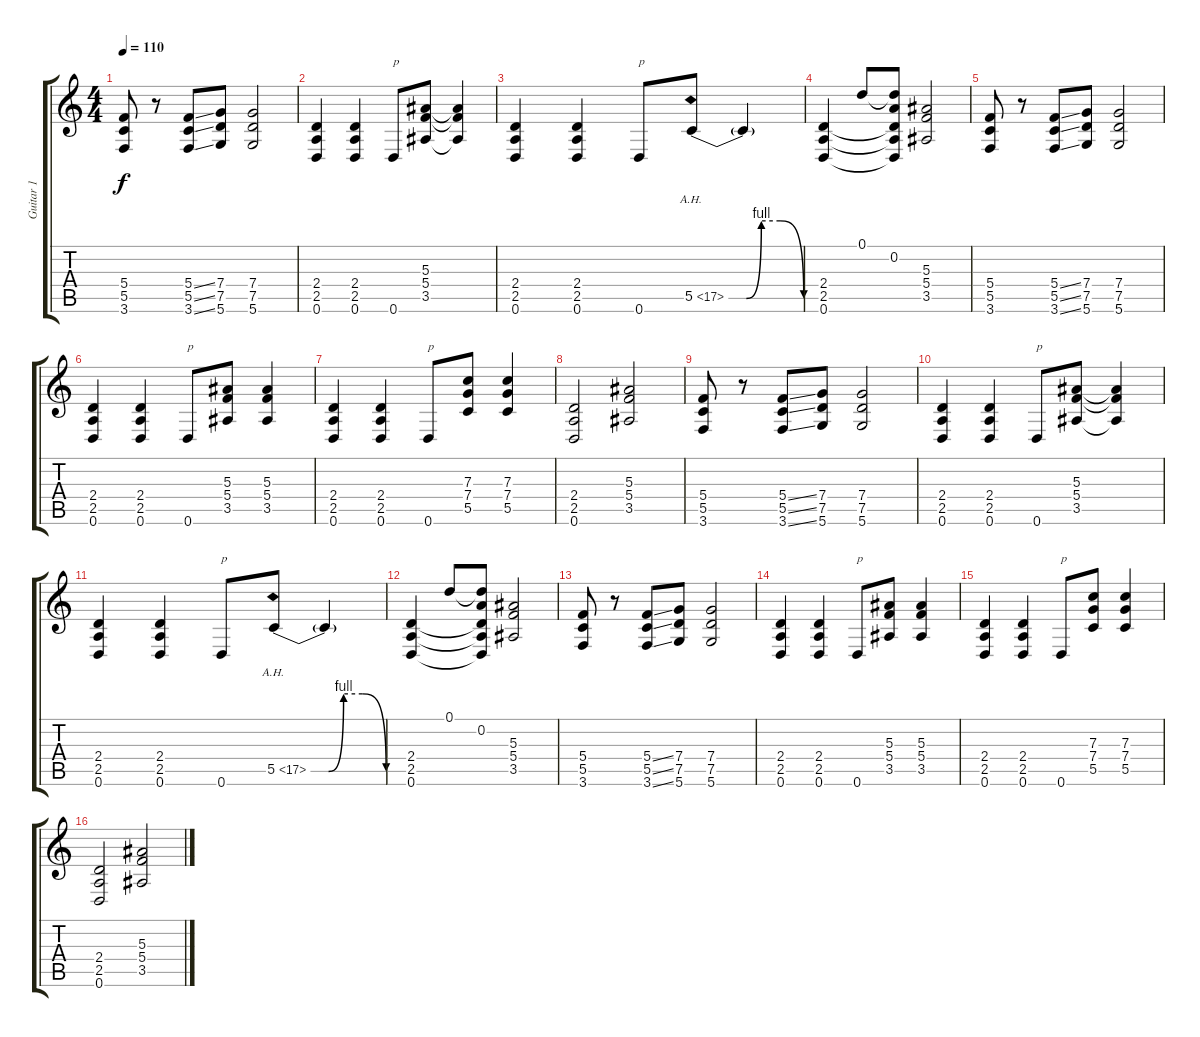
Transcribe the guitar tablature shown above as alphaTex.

\track ("Guitar 1" "Guitar 1") {instrument distortionguitar}
\staff {score tabs}
\tuning (D4 A3 F3 C3 G2 D2) {hide}
\ts (4 4)
\tempo 110
\clef g2
\ks c
(5.4 5.5 3.6).8{dy f} r.8 (5.4{ss} 5.5{ss} 3.6{ss}).8 (7.4 7.5 5.6).8 (7.4 7.5 5.6).2 |
(2.4 2.5 0.6).4 (2.4 2.5 0.6).4 0.6.8{txt "p"} (5.3 5.4 3.5).8 (5.3{t} 5.4{t} 3.5{t}).4 |
(2.4 2.5 0.6).4 (2.4 2.5 0.6).4 0.6.8{txt "p"} 5.5{be (custom 0 0 14 0 26 4 41 4 60 0) ah 12}.8 5.5{t}.4 |
(2.4 2.5 0.6).4 0.1.8 (0.1{t} 0.2 2.4{t} 2.5{t} 0.6{t}).8 (5.3 5.4 3.5).2 |
(5.4 5.5 3.6).8 r.8 (5.4{ss} 5.5{ss} 3.6{ss}).8 (7.4 7.5 5.6).8 (7.4 7.5 5.6).2 |
(2.4 2.5 0.6).4 (2.4 2.5 0.6).4 0.6.8{txt "p"} (5.3 5.4 3.5).8 (5.3 5.4 3.5).4 |
(2.4 2.5 0.6).4 (2.4 2.5 0.6).4 0.6.8{txt "p"} (7.3 7.4 5.5).8 (7.3 7.4 5.5).4 |
(2.4 2.5 0.6).2 (5.3 5.4 3.5).2 |
(5.4 5.5 3.6).8 r.8 (5.4{ss} 5.5{ss} 3.6{ss}).8 (7.4 7.5 5.6).8 (7.4 7.5 5.6).2 |
(2.4 2.5 0.6).4 (2.4 2.5 0.6).4 0.6.8{txt "p"} (5.3 5.4 3.5).8 (5.3{t} 5.4{t} 3.5{t}).4 |
(2.4 2.5 0.6).4 (2.4 2.5 0.6).4 0.6.8{txt "p"} 5.5{be (custom 0 0 14 0 26 4 41 4 60 0) ah 12}.8 5.5{t}.4 |
(2.4 2.5 0.6).4 0.1.8 (0.1{t} 0.2 2.4{t} 2.5{t} 0.6{t}).8 (5.3 5.4 3.5).2 |
(5.4 5.5 3.6).8 r.8 (5.4{ss} 5.5{ss} 3.6{ss}).8 (7.4 7.5 5.6).8 (7.4 7.5 5.6).2 |
(2.4 2.5 0.6).4 (2.4 2.5 0.6).4 0.6.8{txt "p"} (5.3 5.4 3.5).8 (5.3 5.4 3.5).4 |
(2.4 2.5 0.6).4 (2.4 2.5 0.6).4 0.6.8{txt "p"} (7.3 7.4 5.5).8 (7.3 7.4 5.5).4 |
(2.4 2.5 0.6).2 (5.3 5.4 3.5).2
